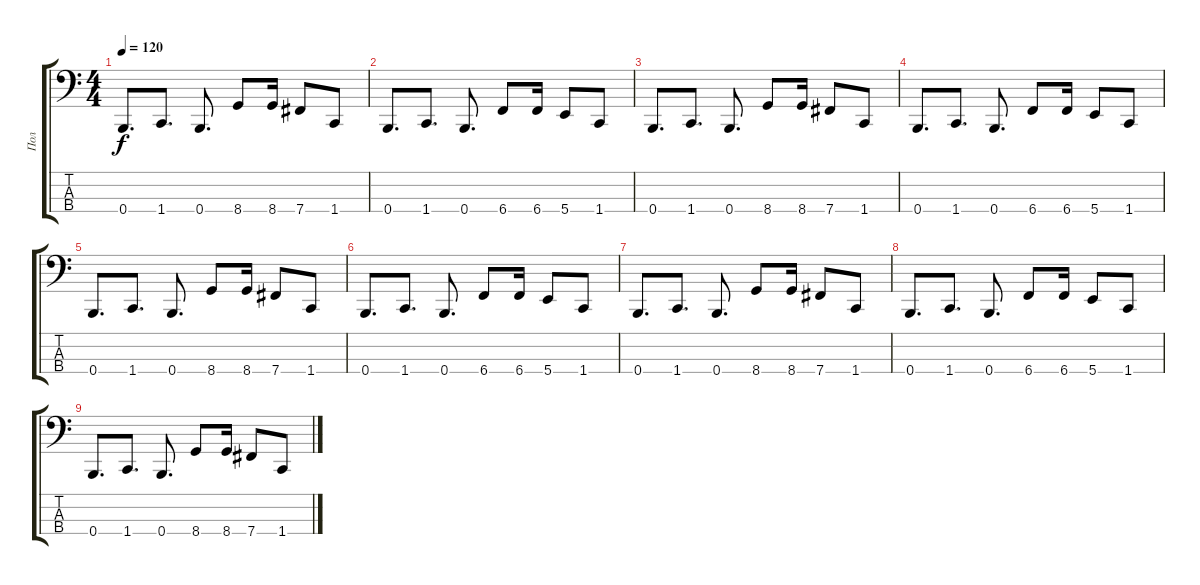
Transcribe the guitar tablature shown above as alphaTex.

\track ("Пол" "Пол") {instrument electricbassfinger}
\staff {score tabs}
\tuning (Db2 Ab1 Gb1 B0) {hide}
\ts (4 4)
\tempo 120
\clef f4
\ks c
0.4.8{d dy f} 1.4.8{d} 0.4.8{d} 8.4.8 8.4.16 7.4.8 1.4.8 |
0.4.8{d} 1.4.8{d} 0.4.8{d} 6.4.8 6.4.16 5.4.8 1.4.8 |
0.4.8{d} 1.4.8{d} 0.4.8{d} 8.4.8 8.4.16 7.4.8 1.4.8 |
0.4.8{d} 1.4.8{d} 0.4.8{d} 6.4.8 6.4.16 5.4.8 1.4.8 |
0.4.8{d} 1.4.8{d} 0.4.8{d} 8.4.8 8.4.16 7.4.8 1.4.8 |
0.4.8{d} 1.4.8{d} 0.4.8{d} 6.4.8 6.4.16 5.4.8 1.4.8 |
0.4.8{d} 1.4.8{d} 0.4.8{d} 8.4.8 8.4.16 7.4.8 1.4.8 |
0.4.8{d} 1.4.8{d} 0.4.8{d} 6.4.8 6.4.16 5.4.8 1.4.8 |
0.4.8{d} 1.4.8{d} 0.4.8{d} 8.4.8 8.4.16 7.4.8 1.4.8
